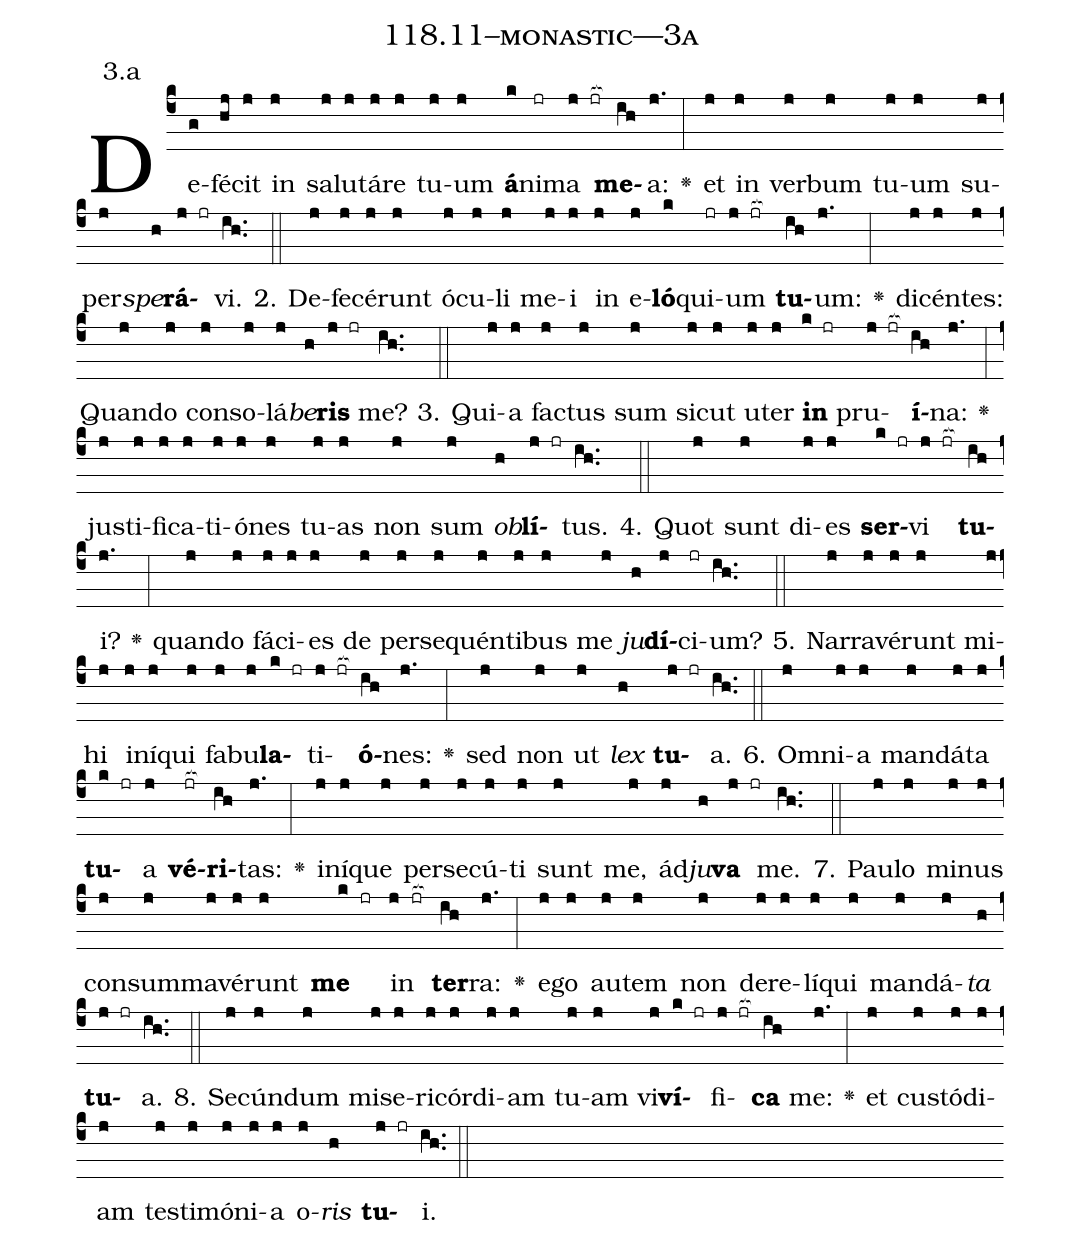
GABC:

name: 118.11--monastic---3a;
annotation: 3.a;
%%
(c4)De(g)fé(hj)cit(j) in(j) sa(j)lu(j)tá(j)re(j) tu(j)um(j) <b>á</b>(k)ni(jr)ma(j jr[ocb:1{]) <b>me</b>(ih[ocb:0}])a:(j.) <v>\greheightstar</v>(:) et(j) in(j) ver(j)bum(j) tu(j)um(j) su(j)per(j)<i>spe</i>(h)<b>rá</b>(j jr)vi.(ih..) (::)
2. De(j)fe(j)cé(j)runt(j) ó(j)cu(j)li(j) me(j)i(j) in(j) e(j)<b>ló</b>(k)qui(jr)um(j jr[ocb:1{]) <b>tu</b>(ih[ocb:0}])um:(j.) <v>\greheightstar</v>(:) di(j)cén(j)tes:(j) Quan(j)do(j) con(j)so(j)lá(j)<i>be</i>(h)<b>ris</b>(j jr) me?(ih..) (::)
3. Qui(j)a(j) fac(j)tus(j) sum(j) sic(j)ut(j) u(j)ter(j) <b>in</b>(k jr) pru(j jr[ocb:1{])<b>í</b>(ih[ocb:0}])na:(j.) <v>\greheightstar</v>(:) jus(j)ti(j)fi(j)ca(j)ti(j)ó(j)nes(j) tu(j)as(j) non(j) sum(j) <i>ob</i>(h)<b>lí</b>(j jr)tus.(ih..) (::)
4. Quot(j) sunt(j) di(j)es(j) <b>ser</b>(k jr)vi(j jr[ocb:1{]) <b>tu</b>(ih[ocb:0}])i?(j.) <v>\greheightstar</v>(:) quan(j)do(j) fá(j)ci(j)es(j) de(j) per(j)se(j)quén(j)ti(j)bus(j) me(j) <i>ju</i>(h)<b>dí</b>(j)ci(jr)um?(ih..) (::)
5. Nar(j)ra(j)vé(j)runt(j) mi(j)hi(j) in(j)í(j)qui(j) fa(j)bu(j)<b>la</b>(k jr)ti(j jr[ocb:1{])<b>ó</b>(ih[ocb:0}])nes:(j.) <v>\greheightstar</v>(:) sed(j) non(j) ut(j) <i>lex</i>(h) <b>tu</b>(j jr)a.(ih..) (::)
6. Om(j)ni(j)a(j) man(j)dá(j)ta(j) <b>tu</b>(k jr)a(j) <b>vé</b>(jr[ocb:1{])<b>ri</b>(ih[ocb:0}])tas:(j.) <v>\greheightstar</v>(:) in(j)í(j)que(j) per(j)se(j)cú(j)ti(j) sunt(j) me,(j) ád(j)<i>ju</i>(h)<b>va</b>(j jr) me.(ih..) (::)
7. Pau(j)lo(j) mi(j)nus(j) con(j)sum(j)ma(j)vé(j)runt(j) <b>me</b>(k jr) in(j jr[ocb:1{]) <b>ter</b>(ih[ocb:0}])ra:(j.) <v>\greheightstar</v>(:) e(j)go(j) au(j)tem(j) non(j) de(j)re(j)lí(j)qui(j) man(j)dá(j)<i>ta</i>(h) <b>tu</b>(j jr)a.(ih..) (::)
8. Se(j)cún(j)dum(j) mi(j)se(j)ri(j)cór(j)di(j)am(j) tu(j)am(j) vi(j)<b>ví</b>(k jr)fi(j jr[ocb:1{])<b>ca</b>(ih[ocb:0}]) me:(j.) <v>\greheightstar</v>(:) et(j) cus(j)tó(j)di(j)am(j) tes(j)ti(j)mó(j)ni(j)a(j) o(j)<i>ris</i>(h) <b>tu</b>(j jr)i.(ih..) (::)
